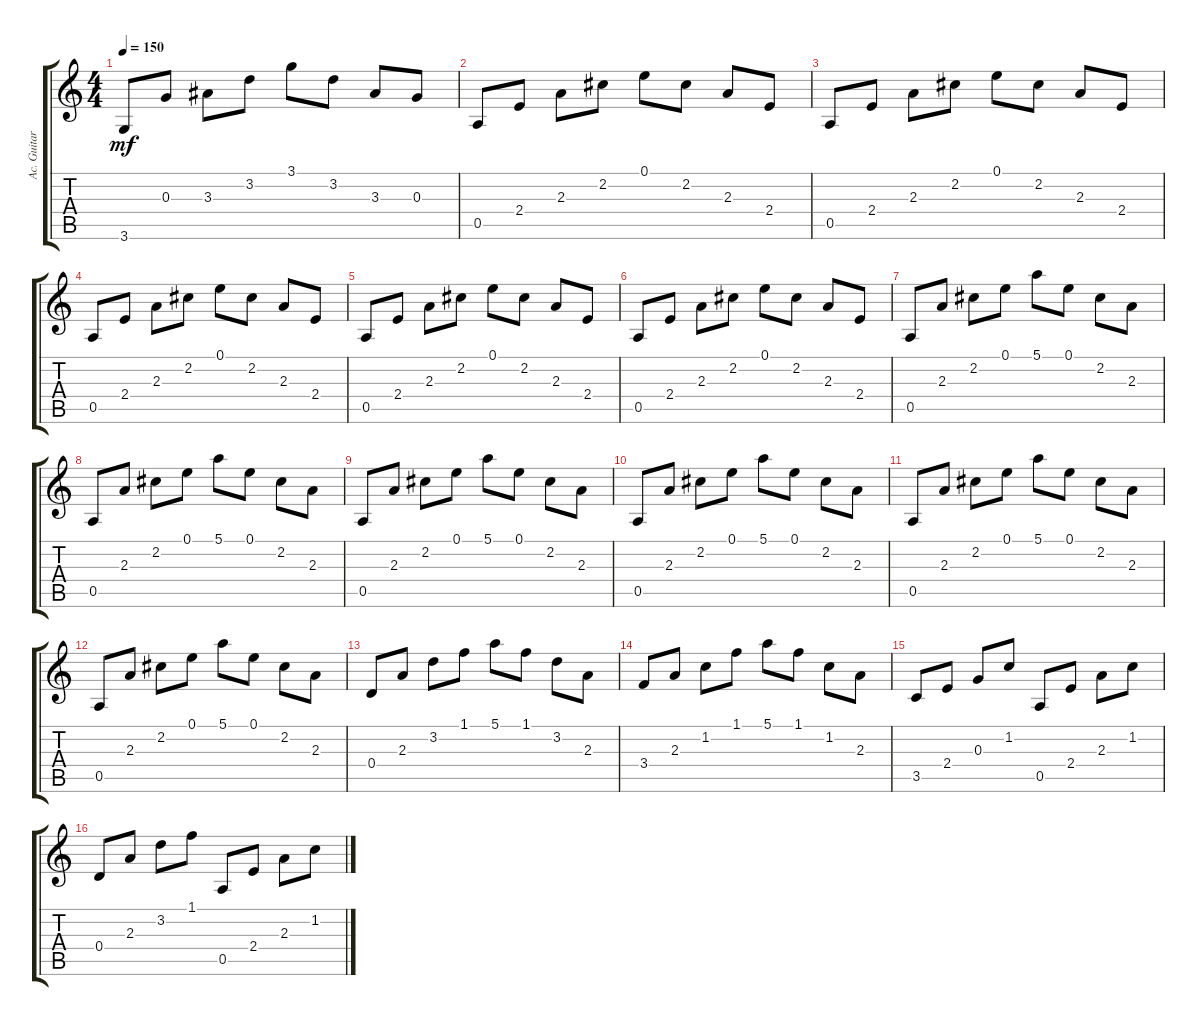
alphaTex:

\track ("Ac. Guitar 2" "Ac. Guitar") {instrument acousticguitarsteel}
\staff {score tabs}
\tuning (E4 B3 G3 D3 A2 E2) {hide}
\ts (4 4)
\tempo 150
\clef g2
\ks c
3.6.8{dy mf} 0.3.8 3.3.8 3.2.8 3.1.8 3.2.8 3.3.8 0.3.8 |
0.5.8 2.4.8 2.3.8 2.2.8 0.1.8 2.2.8 2.3.8 2.4.8 |
0.5.8 2.4.8 2.3.8 2.2.8 0.1.8 2.2.8 2.3.8 2.4.8 |
0.5.8 2.4.8 2.3.8 2.2.8 0.1.8 2.2.8 2.3.8 2.4.8 |
0.5.8 2.4.8 2.3.8 2.2.8 0.1.8 2.2.8 2.3.8 2.4.8 |
0.5.8 2.4.8 2.3.8 2.2.8 0.1.8 2.2.8 2.3.8 2.4.8 |
0.5.8 2.3.8 2.2.8 0.1.8 5.1.8 0.1.8 2.2.8 2.3.8 |
0.5.8 2.3.8 2.2.8 0.1.8 5.1.8 0.1.8 2.2.8 2.3.8 |
0.5.8 2.3.8 2.2.8 0.1.8 5.1.8 0.1.8 2.2.8 2.3.8 |
0.5.8 2.3.8 2.2.8 0.1.8 5.1.8 0.1.8 2.2.8 2.3.8 |
0.5.8 2.3.8 2.2.8 0.1.8 5.1.8 0.1.8 2.2.8 2.3.8 |
0.5.8 2.3.8 2.2.8 0.1.8 5.1.8 0.1.8 2.2.8 2.3.8 |
0.4.8 2.3.8 3.2.8 1.1.8 5.1.8 1.1.8 3.2.8 2.3.8 |
3.4.8 2.3.8 1.2.8 1.1.8 5.1.8 1.1.8 1.2.8 2.3.8 |
3.5.8 2.4.8 0.3.8 1.2.8 0.5.8 2.4.8 2.3.8 1.2.8 |
0.4.8 2.3.8 3.2.8 1.1.8 0.5.8 2.4.8 2.3.8 1.2.8
